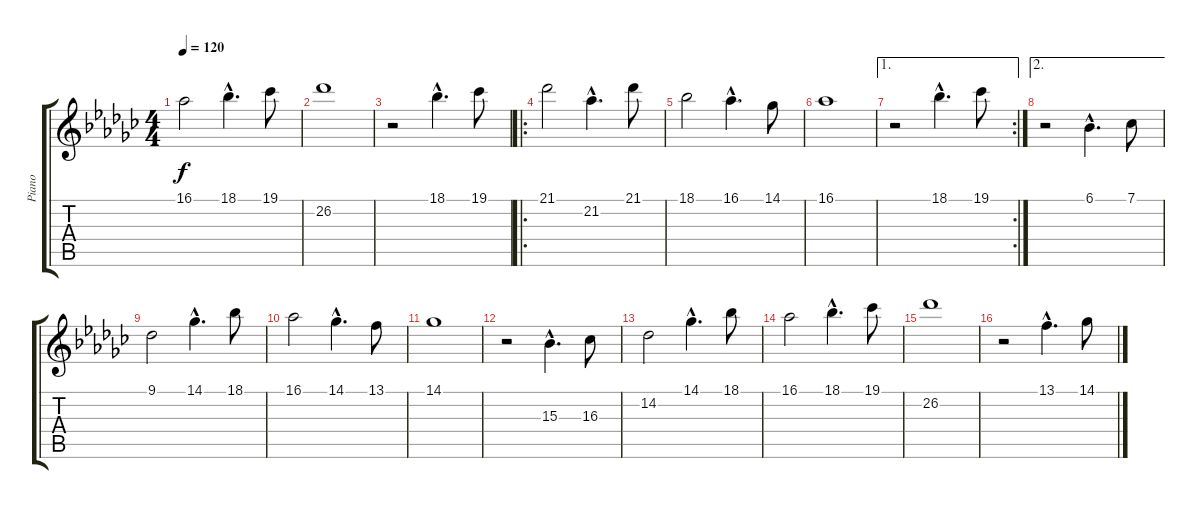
\track ("Piano" "Piano") {instrument acousticgrandpiano}
\staff {score tabs}
\tuning (E4 B3 G3 D3 A2 E2) {hide}
\ts (4 4)
\tempo 120
\clef g2
\ks gb
16.1.2{dy f} 18.1{hac}.4{d} 19.1.8 |
26.2.1 |
r.2 18.1{hac}.4{d} 19.1.8 |
\ro
21.1.2 21.2{hac}.4{d} 21.1.8 |
18.1.2 16.1{hac}.4{d} 14.1.8 |
16.1.1 |
\ae 1
\rc 2
r.2 18.1{hac}.4{d} 19.1.8 |
\ae 2
r.2 6.1{hac}.4{d} 7.1.8 |
9.1.2 14.1{hac}.4{d} 18.1.8 |
16.1.2 14.1{hac}.4{d} 13.1.8 |
14.1.1 |
r.2 15.3{hac}.4{d} 16.3.8 |
14.2.2 14.1{hac}.4{d} 18.1.8 |
16.1.2 18.1{hac}.4{d} 19.1.8 |
26.2.1 |
r.2 13.1{hac}.4{d} 14.1.8
